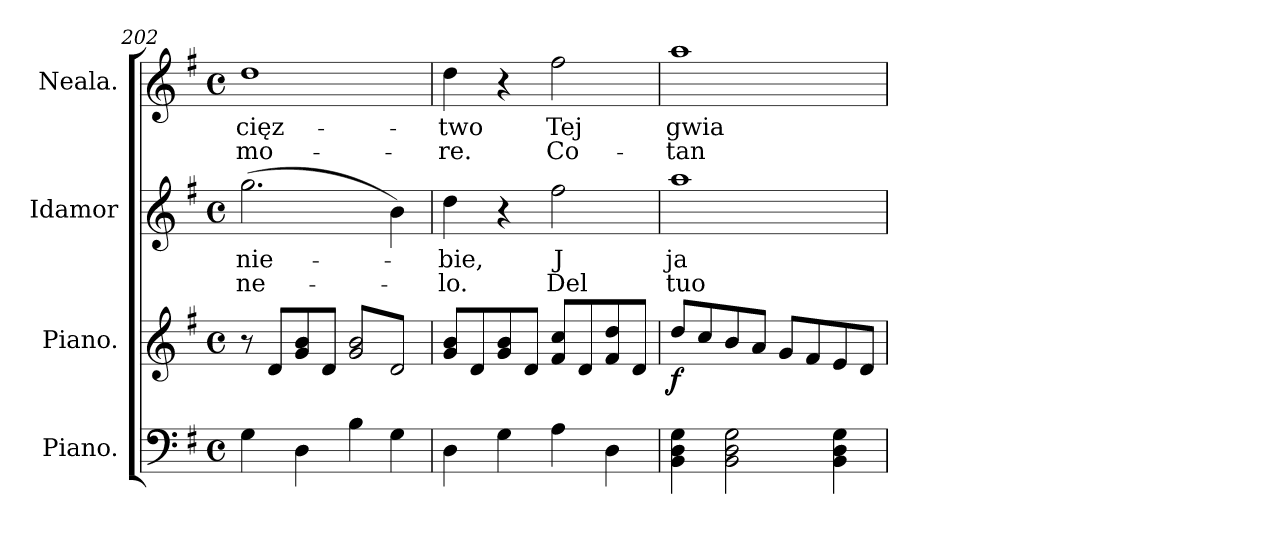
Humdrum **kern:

**kern	**kern	**dynam	**kern	**text	**text	**kern	**text	**text
*part4	*part3	*part3	*part2	*part2	*part2	*part1	*part1	*part1
*staff4	*staff3	*staff3	*staff2	*staff2	*staff2	*staff1	*staff1	*staff1
*I"Piano.	*I"Piano.	*	*I"Idamor	*	*	*I"Neala.	*	*
*	*	*	*I'I.	*	*	*I'N.	*	*
*clefF4	*clefG2	*	*clefG2	*	*	*clefG2	*	*
*k[f#]	*k[f#]	*	*k[f#]	*	*	*k[f#]	*	*
*M4/4	*M4/4	*	*M4/4	*	*	*M4/4	*	*
*met(c)	*met(c)	*	*met(c)	*	*	*met(c)	*	*
=202	=202	=202	=202	=202	=202	=202	=202	=202
4G\	8r	.	(2.gg\	nie-	-ne-	1dd	-cięz-	-mo-
.	8d/L	.	.	.	.	.	.	.
4D\	8g/ 8b/	.	.	.	.	.	.	.
.	8d/J	.	.	.	.	.	.	.
*	*tremolo	*	*	*	*	*	*	*
4B\	8g/ 8b/L	.	.	.	.	.	.	.
.	8d/	.	.	.	.	.	.	.
4G\	8g/ 8b/	.	4b\)	.	.	.	.	.
.	8d/J	.	.	.	.	.	.	.
*	*Xtremolo	*	*	*	*	*	*	*
=203	=203	=203	=203	=203	=203	=203	=203	=203
4D\	8g/ 8b/L	.	4dd\	-bie,	-lo.	4dd\	-two	-re.
.	8d/	.	.	.	.	.	.	.
4G\	8g/ 8b/	.	4r	.	.	4r	.	.
.	8d/J	.	.	.	.	.	.	.
4A\	8f#/ 8cc/L	.	2ff#\	J	Del	2ff#\	Tej	Co-
.	8d/	.	.	.	.	.	.	.
4D\	8f#/ 8dd/	.	.	.	.	.	.	.
.	8d/J	.	.	.	.	.	.	.
=204	=204	=204	=204	=204	=204	=204	=204	=204
4BB\ 4D\ 4G\	8dd/L	f	1aa	ja-	tuo	1aa	gwia-	-tan-
.	8cc/	.	.	.	.	.	.	.
2BB\ 2D\ 2G\	8b/	.	.	.	.	.	.	.
.	8a/J	.	.	.	.	.	.	.
.	8g/L	.	.	.	.	.	.	.
.	8f#/	.	.	.	.	.	.	.
4BB\ 4D\ 4G\	8e/	.	.	.	.	.	.	.
.	8d/J	.	.	.	.	.	.	.
=	=	=	=	=	=	=	=	=
*-	*-	*-	*-	*-	*-	*-	*-	*-
